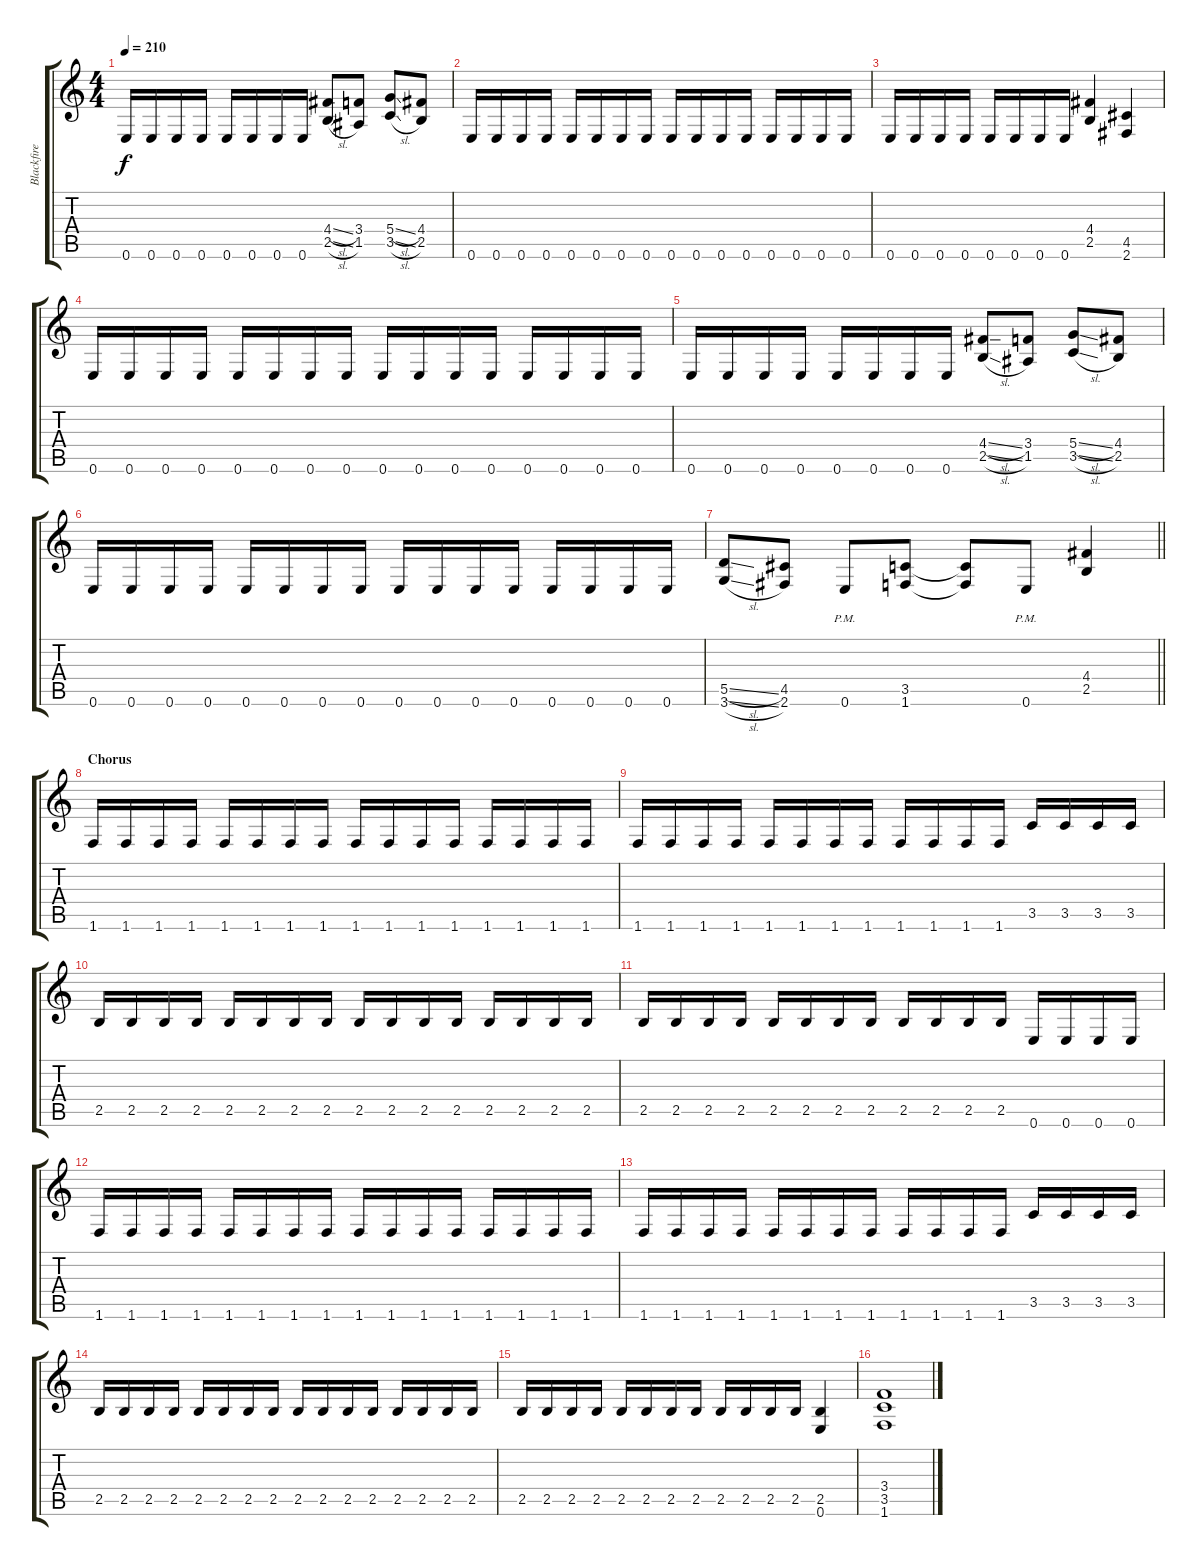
\track ("Blackfire (r)" "Blackfire ") {instrument distortionguitar}
\staff {score tabs}
\tuning (E4 B3 G3 D3 A2 E2) {hide}
\ts (4 4)
\tempo 210
\clef g2
\ks c
0.6.16{dy f} 0.6.16 0.6.16 0.6.16 0.6.16 0.6.16 0.6.16 0.6.16 (4.4{sl} 2.5{sl}).8 (3.4 1.5).8 (5.4{sl} 3.5{sl}).8 (4.4 2.5).8 |
0.6.16 0.6.16 0.6.16 0.6.16 0.6.16 0.6.16 0.6.16 0.6.16 0.6.16 0.6.16 0.6.16 0.6.16 0.6.16 0.6.16 0.6.16 0.6.16 |
0.6.16 0.6.16 0.6.16 0.6.16 0.6.16 0.6.16 0.6.16 0.6.16 (4.4 2.5).4 (4.5 2.6).4 |
0.6.16 0.6.16 0.6.16 0.6.16 0.6.16 0.6.16 0.6.16 0.6.16 0.6.16 0.6.16 0.6.16 0.6.16 0.6.16 0.6.16 0.6.16 0.6.16 |
0.6.16 0.6.16 0.6.16 0.6.16 0.6.16 0.6.16 0.6.16 0.6.16 (4.4{sl} 2.5{sl}).8 (3.4 1.5).8 (5.4{sl} 3.5{sl}).8 (4.4 2.5).8 |
0.6.16 0.6.16 0.6.16 0.6.16 0.6.16 0.6.16 0.6.16 0.6.16 0.6.16 0.6.16 0.6.16 0.6.16 0.6.16 0.6.16 0.6.16 0.6.16 |
\barLineRight lightlight
(5.5{sl} 3.6{sl}).8 (4.5 2.6).8 0.6{pm}.8 (3.5 1.6).8 (3.5{t} 1.6{t}).8 0.6{pm}.8 (4.4 2.5).4 |
\section ("" "Chorus")
1.6.16 1.6.16 1.6.16 1.6.16 1.6.16 1.6.16 1.6.16 1.6.16 1.6.16 1.6.16 1.6.16 1.6.16 1.6.16 1.6.16 1.6.16 1.6.16 |
1.6.16 1.6.16 1.6.16 1.6.16 1.6.16 1.6.16 1.6.16 1.6.16 1.6.16 1.6.16 1.6.16 1.6.16 3.5.16 3.5.16 3.5.16 3.5.16 |
2.5.16 2.5.16 2.5.16 2.5.16 2.5.16 2.5.16 2.5.16 2.5.16 2.5.16 2.5.16 2.5.16 2.5.16 2.5.16 2.5.16 2.5.16 2.5.16 |
2.5.16 2.5.16 2.5.16 2.5.16 2.5.16 2.5.16 2.5.16 2.5.16 2.5.16 2.5.16 2.5.16 2.5.16 0.6.16 0.6.16 0.6.16 0.6.16 |
1.6.16 1.6.16 1.6.16 1.6.16 1.6.16 1.6.16 1.6.16 1.6.16 1.6.16 1.6.16 1.6.16 1.6.16 1.6.16 1.6.16 1.6.16 1.6.16 |
1.6.16 1.6.16 1.6.16 1.6.16 1.6.16 1.6.16 1.6.16 1.6.16 1.6.16 1.6.16 1.6.16 1.6.16 3.5.16 3.5.16 3.5.16 3.5.16 |
2.5.16 2.5.16 2.5.16 2.5.16 2.5.16 2.5.16 2.5.16 2.5.16 2.5.16 2.5.16 2.5.16 2.5.16 2.5.16 2.5.16 2.5.16 2.5.16 |
2.5.16 2.5.16 2.5.16 2.5.16 2.5.16 2.5.16 2.5.16 2.5.16 2.5.16 2.5.16 2.5.16 2.5.16 (2.5 0.6).4 |
(3.4 3.5 1.6).1
